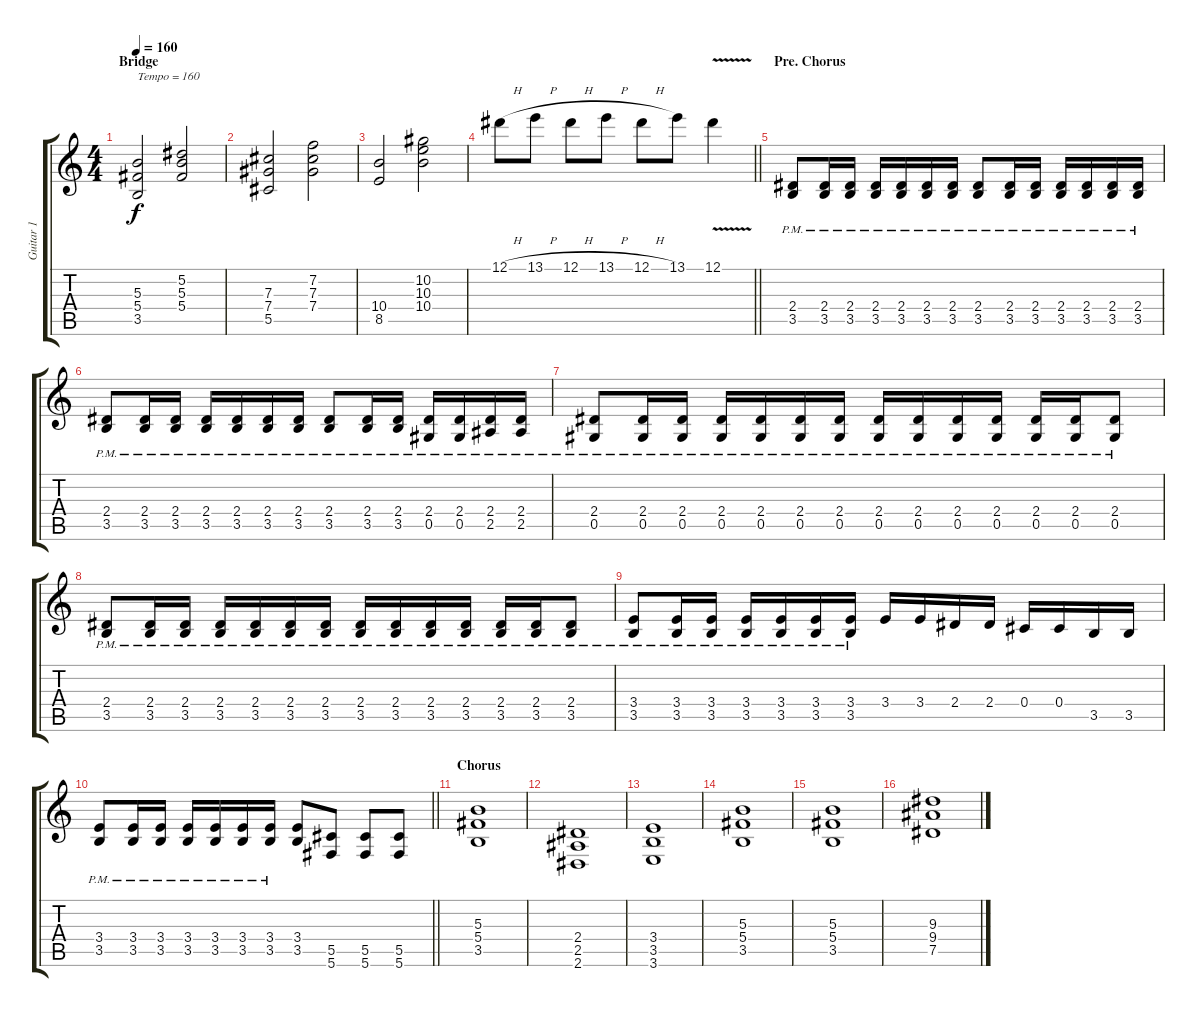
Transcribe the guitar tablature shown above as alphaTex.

\track ("Guitar 1 " "Guitar 1 ") {instrument distortionguitar}
\staff {score tabs}
\tuning (Eb4 Bb3 Gb3 Db3 Ab2 Db2) {hide}
\ts (4 4)
\section ("" "Bridge")
\tempo 160
\clef g2
\ks c
(5.3 5.4 3.5).2{txt "Tempo = 160" dy f} (5.2 5.3 5.4).2 |
(7.3 7.4 5.5).2 (7.2 7.3 7.4).2 |
(10.4 8.5).2 (10.2 10.3 10.4).2 |
\barLineRight lightlight
12.1{h}.8 13.1{h}.8 12.1{h}.8 13.1{h}.8 12.1{h}.8 13.1.8 12.1{v}.4 |
\section ("" "Pre. Chorus")
(2.4{pm} 3.5{pm}).8 (2.4{pm} 3.5{pm}).16 (2.4{pm} 3.5{pm}).16 (2.4{pm} 3.5{pm}).16 (2.4{pm} 3.5{pm}).16 (2.4{pm} 3.5{pm}).16 (2.4{pm} 3.5{pm}).16 (2.4{pm} 3.5{pm}).8 (2.4{pm} 3.5{pm}).16 (2.4{pm} 3.5{pm}).16 (2.4{pm} 3.5{pm}).16 (2.4{pm} 3.5{pm}).16 (2.4{pm} 3.5{pm}).16 (2.4{pm} 3.5{pm}).16 |
(2.4{pm} 3.5{pm}).8 (2.4{pm} 3.5{pm}).16 (2.4{pm} 3.5{pm}).16 (2.4{pm} 3.5{pm}).16 (2.4{pm} 3.5{pm}).16 (2.4{pm} 3.5{pm}).16 (2.4{pm} 3.5{pm}).16 (2.4{pm} 3.5{pm}).8 (2.4{pm} 3.5{pm}).16 (2.4{pm} 3.5{pm}).16 (2.4{pm} 0.5{pm}).16 (2.4{pm} 0.5{pm}).16 (2.4{pm} 2.5{pm}).16 (2.4{pm} 2.5{pm}).16 |
(2.4{pm} 0.5{pm}).8 (2.4{pm} 0.5{pm}).16 (2.4{pm} 0.5{pm}).16 (2.4{pm} 0.5{pm}).16 (2.4{pm} 0.5{pm}).16 (2.4{pm} 0.5{pm}).16 (2.4{pm} 0.5{pm}).16 (2.4{pm} 0.5{pm}).16 (2.4{pm} 0.5{pm}).16 (2.4{pm} 0.5{pm}).16 (2.4{pm} 0.5{pm}).16 (2.4{pm} 0.5{pm}).16 (2.4{pm} 0.5{pm}).16 (2.4{pm} 0.5{pm}).8 |
(2.4{pm} 3.5{pm}).8 (2.4{pm} 3.5{pm}).16 (2.4{pm} 3.5{pm}).16 (2.4{pm} 3.5{pm}).16 (2.4{pm} 3.5{pm}).16 (2.4{pm} 3.5{pm}).16 (2.4{pm} 3.5{pm}).16 (2.4{pm} 3.5{pm}).16 (2.4{pm} 3.5{pm}).16 (2.4{pm} 3.5{pm}).16 (2.4{pm} 3.5{pm}).16 (2.4{pm} 3.5{pm}).16 (2.4{pm} 3.5{pm}).16 (2.4{pm} 3.5{pm}).8 |
(3.4{pm} 3.5{pm}).8 (3.4{pm} 3.5{pm}).16 (3.4{pm} 3.5{pm}).16 (3.4{pm} 3.5{pm}).16 (3.4{pm} 3.5{pm}).16 (3.4{pm} 3.5{pm}).16 (3.4{pm} 3.5{pm}).16 3.4.16 3.4.16 2.4.16 2.4.16 0.4.16 0.4.16 3.5.16 3.5.16 |
\barLineRight lightlight
(3.4{pm} 3.5{pm}).8 (3.4{pm} 3.5{pm}).16 (3.4{pm} 3.5{pm}).16 (3.4{pm} 3.5{pm}).16 (3.4{pm} 3.5{pm}).16 (3.4{pm} 3.5{pm}).16 (3.4{pm} 3.5{pm}).16 (3.4 3.5).8 (5.5 5.6).8 (5.5 5.6).8 (5.5 5.6).8 |
\section ("" "Chorus")
(5.3 5.4 3.5).1 |
(2.4 2.5 2.6).1 |
(3.4 3.5 3.6).1 |
(5.3 5.4 3.5).1 |
(5.3 5.4 3.5).1 |
(9.3 9.4 7.5).1
